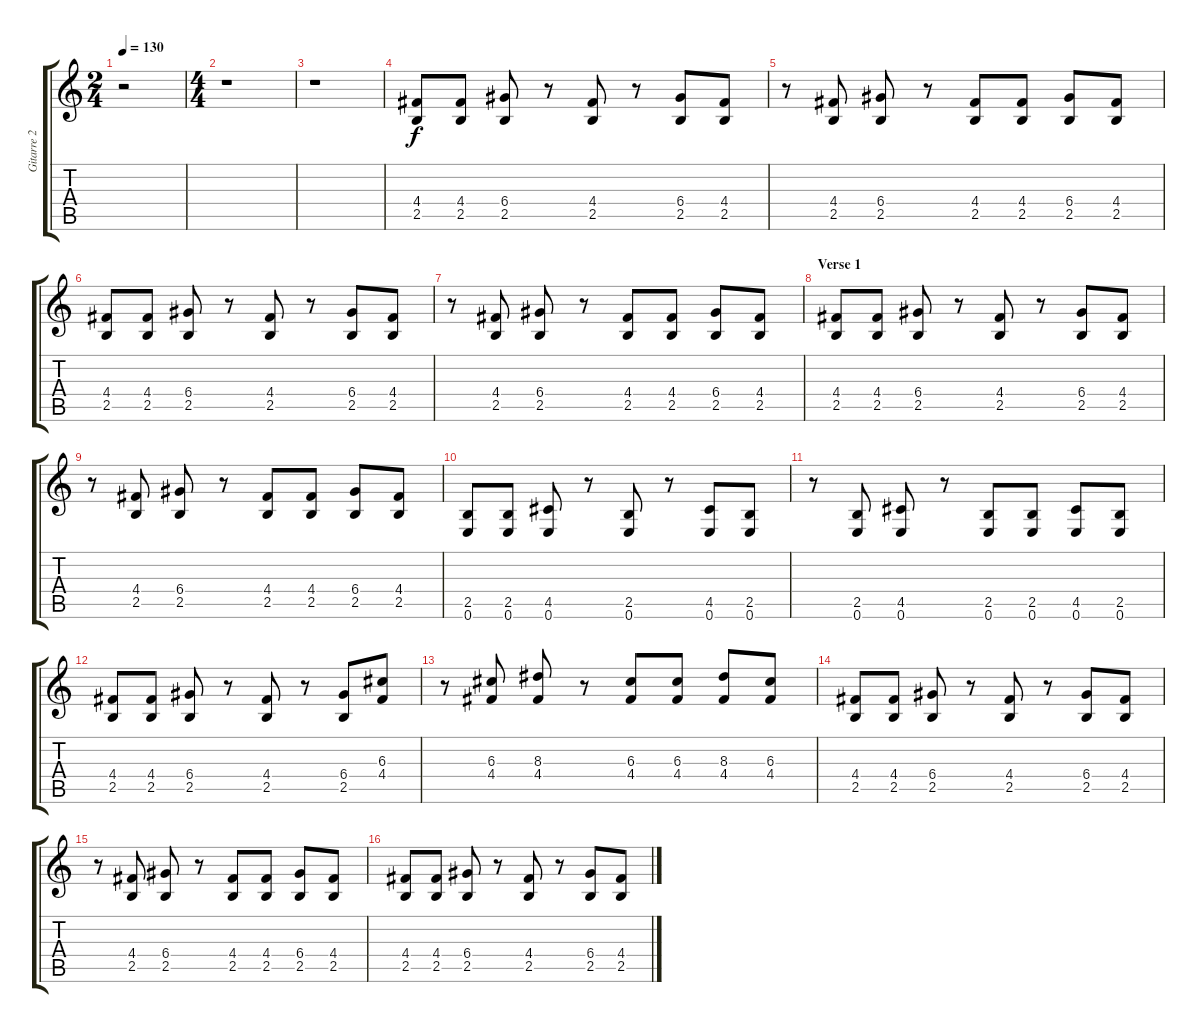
\track ("Gitarre 2" "Gitarre 2") {instrument overdrivenguitar}
\staff {score tabs}
\tuning (E4 B3 G3 D3 A2 E2) {hide}
\ts (2 4)
\tempo 130
\clef g2
\ks c
r.2{dy f instrument overdrivenguitar} |
\ts (4 4)
r.1 |
r.1 |
(4.4 2.5).8 (4.4 2.5).8 (6.4 2.5).8 r.8 (4.4 2.5).8 r.8 (6.4 2.5).8 (4.4 2.5).8 |
r.8 (4.4 2.5).8 (6.4 2.5).8 r.8 (4.4 2.5).8 (4.4 2.5).8 (6.4 2.5).8 (4.4 2.5).8 |
(4.4 2.5).8 (4.4 2.5).8 (6.4 2.5).8 r.8 (4.4 2.5).8 r.8 (6.4 2.5).8 (4.4 2.5).8 |
r.8 (4.4 2.5).8 (6.4 2.5).8 r.8 (4.4 2.5).8 (4.4 2.5).8 (6.4 2.5).8 (4.4 2.5).8 |
\section ("" "Verse 1")
(4.4 2.5).8 (4.4 2.5).8 (6.4 2.5).8 r.8 (4.4 2.5).8 r.8 (6.4 2.5).8 (4.4 2.5).8 |
r.8 (4.4 2.5).8 (6.4 2.5).8 r.8 (4.4 2.5).8 (4.4 2.5).8 (6.4 2.5).8 (4.4 2.5).8 |
(2.5 0.6).8 (2.5 0.6).8 (4.5 0.6).8 r.8 (2.5 0.6).8 r.8 (4.5 0.6).8 (2.5 0.6).8 |
r.8 (2.5 0.6).8 (4.5 0.6).8 r.8 (2.5 0.6).8 (2.5 0.6).8 (4.5 0.6).8 (2.5 0.6).8 |
(4.4 2.5).8 (4.4 2.5).8 (6.4 2.5).8 r.8 (4.4 2.5).8 r.8 (6.4 2.5).8 (6.3 4.4).8 |
r.8 (6.3 4.4).8 (8.3 4.4).8 r.8 (6.3 4.4).8 (6.3 4.4).8 (8.3 4.4).8 (6.3 4.4).8 |
(4.4 2.5).8 (4.4 2.5).8 (6.4 2.5).8 r.8 (4.4 2.5).8 r.8 (6.4 2.5).8 (4.4 2.5).8 |
r.8 (4.4 2.5).8 (6.4 2.5).8 r.8 (4.4 2.5).8 (4.4 2.5).8 (6.4 2.5).8 (4.4 2.5).8 |
(4.4 2.5).8 (4.4 2.5).8 (6.4 2.5).8 r.8 (4.4 2.5).8 r.8 (6.4 2.5).8 (4.4 2.5).8
